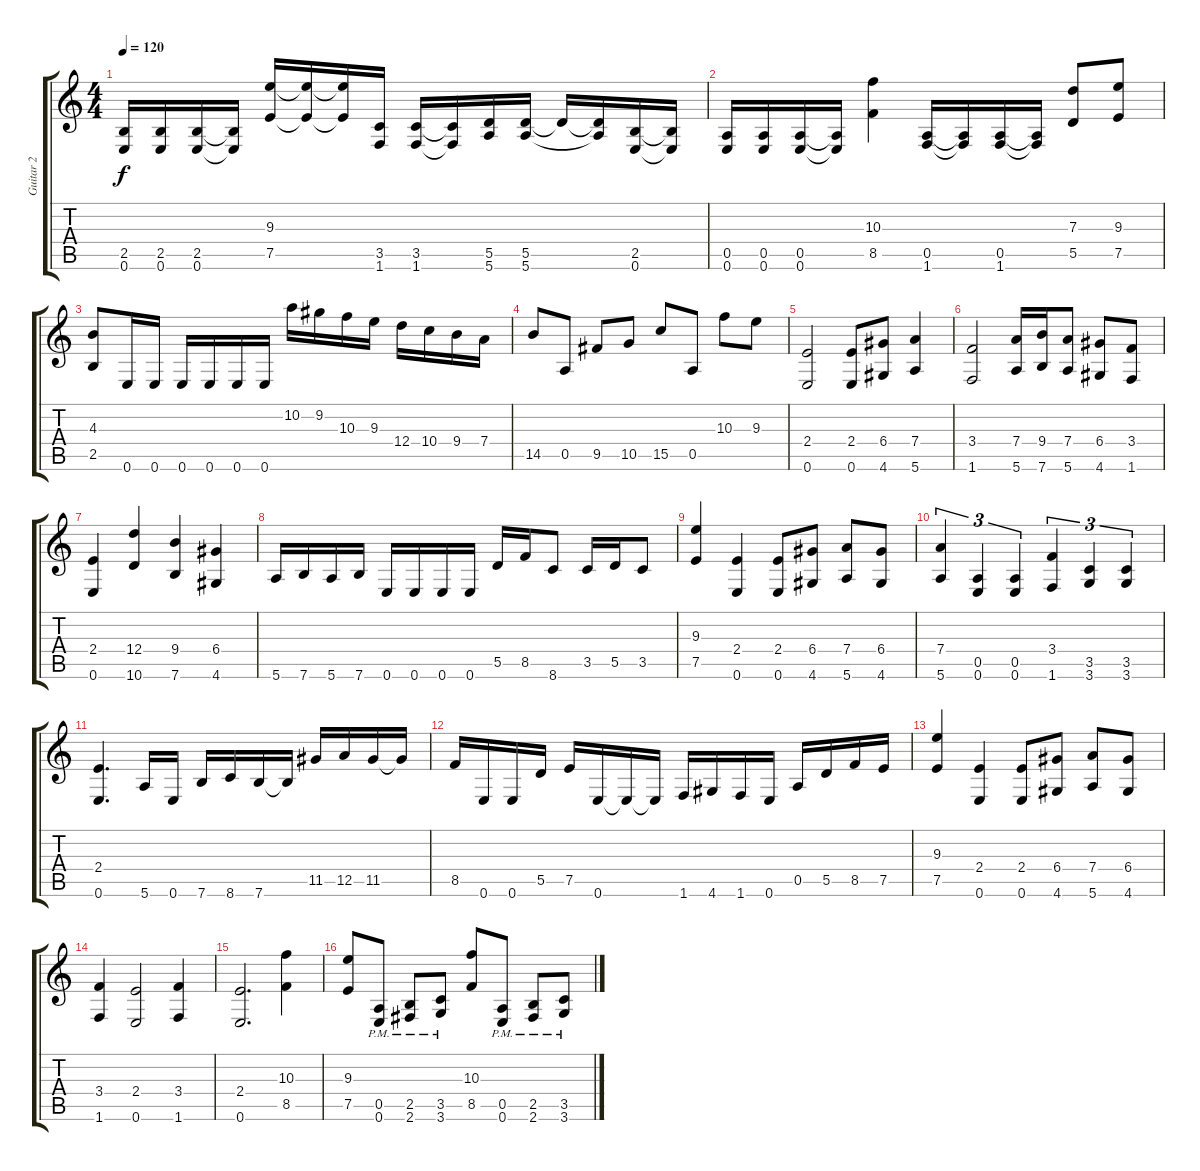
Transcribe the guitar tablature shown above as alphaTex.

\track ("Guitar 2" "Guitar 2") {instrument distortionguitar}
\staff {score tabs}
\tuning (E4 B3 G3 D3 A2 E2) {hide}
\ts (4 4)
\tempo 120
\clef g2
\ks c
(2.5 0.6).16{dy f} (2.5 0.6).16 (2.5 0.6).16 (2.5{t} 0.6{t}).16 (9.3 7.5).16 (9.3{t} 7.5{t}).16 (9.3{t} 7.5{t}).16 (3.5 1.6).16 (3.5 1.6).16 (3.5{t} 1.6{t}).16 (5.5 5.6).16 (5.5 5.6).16 5.5{t}.16 (5.5{t} 5.6{t}).16 (2.5 0.6).16 (2.5{t} 0.6{t}).16 |
(0.5 0.6).16 (0.5 0.6).16 (0.5 0.6).16 (0.5{t} 0.6{t}).16 (10.3 8.5).4 (0.5 1.6).16 (0.5{t} 1.6{t}).16 (0.5 1.6).16 (0.5{t} 1.6{t}).16 (7.3 5.5).8 (9.3 7.5).8 |
(4.3 2.5).8 0.6.16 0.6.16 0.6.16 0.6.16 0.6.16 0.6.16 10.2.16 9.2.16 10.3.16 9.3.16 12.4.16 10.4.16 9.4.16 7.4.16 |
14.5.8 0.5.8 9.5.8 10.5.8 15.5.8 0.5.8 10.3.8 9.3.8 |
(2.4 0.6).2 (2.4 0.6).8 (6.4 4.6).8 (7.4 5.6).4 |
(3.4 1.6).2 (7.4 5.6).16 (9.4 7.6).16 (7.4 5.6).8 (6.4 4.6).8 (3.4 1.6).8 |
(2.4 0.6).4 (12.4 10.6).4 (9.4 7.6).4 (6.4 4.6).4 |
5.6.16 7.6.16 5.6.16 7.6.16 0.6.16 0.6.16 0.6.16 0.6.16 5.5.16 8.5.16 8.6.8 3.5.16 5.5.16 3.5.8 |
(9.3 7.5).4 (2.4 0.6).4 (2.4 0.6).8 (6.4 4.6).8 (7.4 5.6).8 (6.4 4.6).8 |
(7.4 5.6).4{tu (3 2)} (0.5 0.6).4{tu (3 2)} (0.5 0.6).4{tu (3 2)} (3.4 1.6).4{tu (3 2)} (3.5 3.6).4{tu (3 2)} (3.5 3.6).4{tu (3 2)} |
(2.4 0.6).4{d} 5.6.16 0.6.16 7.6.16 8.6.16 7.6.16 7.6{t}.16 11.5.16 12.5.16 11.5.16 11.5{t}.16 |
8.5.16 0.6.16 0.6.16 5.5.16 7.5.16 0.6.16 0.6{t}.16 0.6{t}.16 1.6.16 4.6.16 1.6.16 0.6.16 0.5.16 5.5.16 8.5.16 7.5.16 |
(9.3 7.5).4 (2.4 0.6).4 (2.4 0.6).8 (6.4 4.6).8 (7.4 5.6).8 (6.4 4.6).8 |
(3.4 1.6).4 (2.4 0.6).2 (3.4 1.6).4 |
(2.4 0.6).2{d} (10.3 8.5).4 |
(9.3 7.5).8 (0.5{pm} 0.6{pm}).8 (2.5{pm} 2.6{pm}).8 (3.5{pm} 3.6{pm}).8 (10.3 8.5).8 (0.5{pm} 0.6{pm}).8 (2.5{pm} 2.6{pm}).8 (3.5{pm} 3.6{pm}).8
